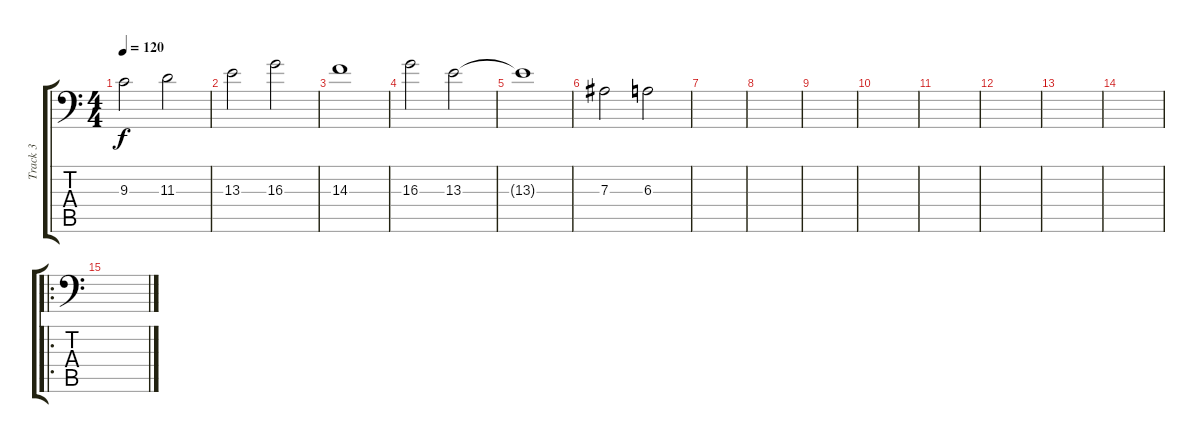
\track ("Track 3" "Track 3") {instrument pad8sweep}
\staff {score tabs}
\tuning (C4 G3 Eb3 Bb2 F2 Bb1) {hide}
\ts (4 4)
\tempo 120
\clef f4
\ks c
9.3.2{dy f} 11.3.2 |
13.3.2 16.3.2 |
14.3.1 |
16.3.2 13.3.2 |
13.3{t}.1 |
7.3.2 6.3.2 |
|
|
|
|
|
|
|
|
\ro
